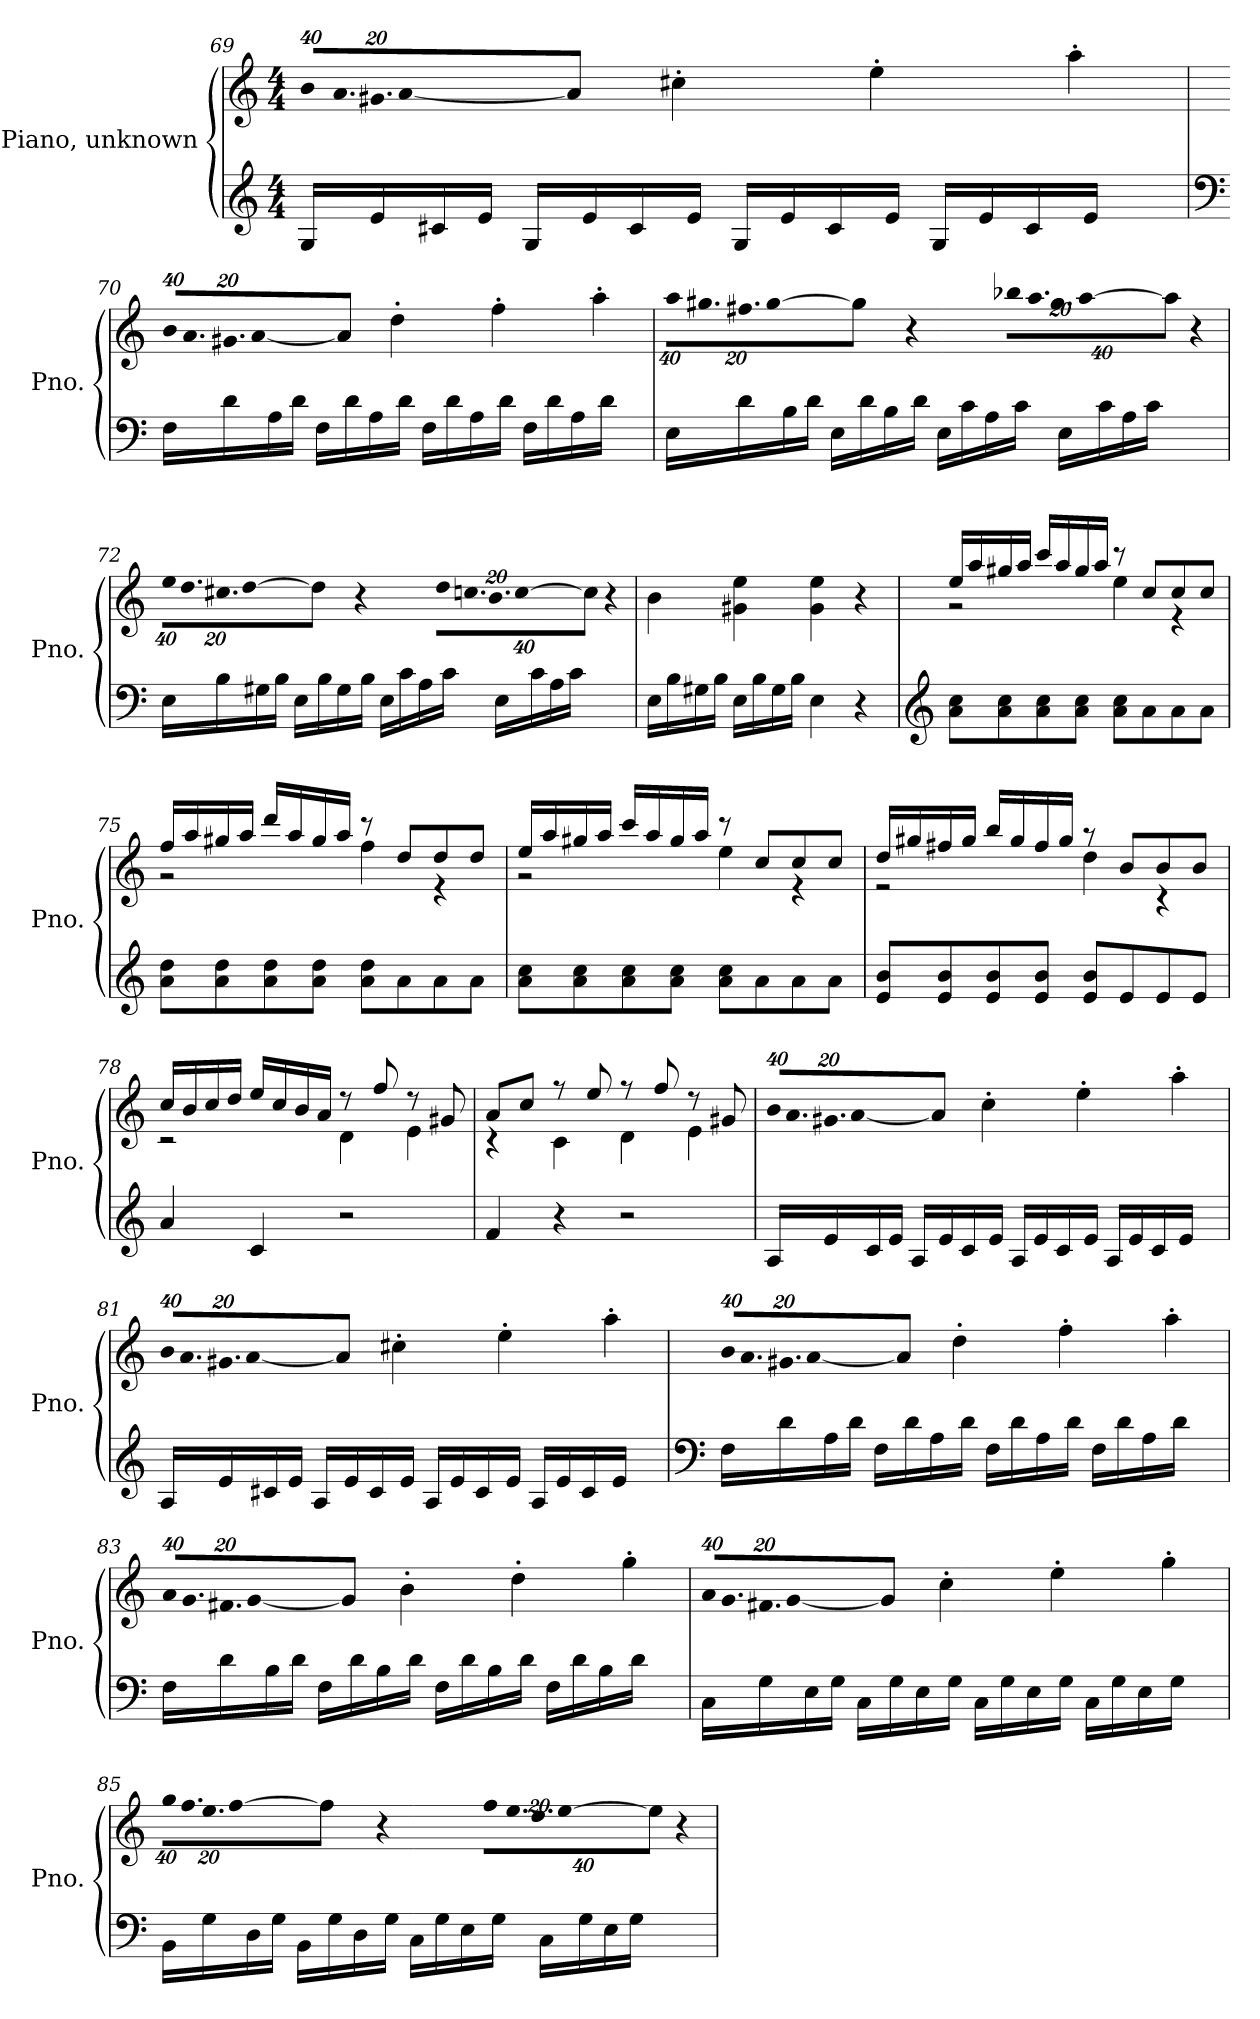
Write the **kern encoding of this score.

**kern	**kern
*part1	*part1
*staff2	*staff1
*I"Piano, unknown	*
*I'Pno.	*
*clefG2	*clefG2
*k[]	*k[]
*M4/4	*M4/4
*	*Xbrackettup
=69	=69
!	!LO:N:vis=32
16G/LL	640%23b/LLL
!	!LO:N:vis=64.
.	640%17a/L
!	!LO:N:vis=64.
16e/	640%17g#X/J
!	!LO:N:vis=32
.	[640%23a/JJ
16c#X/	8a/J]
16e/JJ	.
16G/LL	4cc#X'\
16e/	.
16c#/	.
16e/JJ	.
16G/LL	4ee'\
16e/	.
16c#/	.
16e/JJ	.
16G/LL	4aa'\
16e/	.
16c#/	.
16e/JJ	.
!!LO:PB:g=z
=70	=70
*clefF4	*
!	!LO:N:vis=32
16F\LL	640%23b/LLL
!	!LO:N:vis=64.
.	640%17a/L
!	!LO:N:vis=64.
16d\	640%17g#X/J
!	!LO:N:vis=32
.	[640%23a/JJ
16A\	8a/J]
16d\JJ	.
16F\LL	4dd'\
16d\	.
16A\	.
16d\JJ	.
16F\LL	4ff'\
16d\	.
16A\	.
16d\JJ	.
16F\LL	4aa'\
16d\	.
16A\	.
16d\JJ	.
=71	=71
!	!LO:N:vis=32
16E\LL	640%23aa\LLL
!	!LO:N:vis=64.
.	640%17gg#X\L
!	!LO:N:vis=64.
16d\	640%17ff#X\J
!	!LO:N:vis=32
.	[640%23gg#\JJ
16B\	8gg#\J]
16d\JJ	.
16E\LL	4r
16d\	.
16B\	.
16d\JJ	.
!	!LO:N:vis=32
16E\LL	640%23bb-X\LLL
!	!LO:N:vis=64.
.	640%17aa\L
!	!LO:N:vis=64.
16c\	640%17gg#\J
!	!LO:N:vis=32
.	[640%23aa\JJ
16A\	8aa\J]
16c\JJ	.
16E\LL	4r
16c\	.
16A\	.
16c\JJ	.
!!LO:LB:g=z
=72	=72
!	!LO:N:vis=32
16E\LL	640%23ee\LLL
!	!LO:N:vis=64.
.	640%17dd\L
!	!LO:N:vis=64.
16B\	640%17cc#X\J
!	!LO:N:vis=32
.	[640%23dd\JJ
16G#X\	8dd\J]
16B\JJ	.
16E\LL	4r
16B\	.
16G#\	.
16B\JJ	.
!	!LO:N:vis=32
16E\LL	640%23dd\LLL
!	!LO:N:vis=64.
.	640%17ccn\L
!	!LO:N:vis=64.
16c\	640%17b\J
!	!LO:N:vis=32
.	[640%23cc\JJ
16A\	8cc\J]
16c\JJ	.
16E\LL	4r
16c\	.
16A\	.
16c\JJ	.
=73	=73
16E\LL	4b\
16B\	.
16G#X\	.
16B\JJ	.
16E\LL	4g#X\ 4ee\
16B\	.
16G#\	.
16B\JJ	.
4E\	4g#\ 4ee\
4r	4r
!!LO:LB:g=z
=74	=74
*clefG2	*
*	*^
8a\ 8cc\L	16ee/LL	2r
.	16aa/	.
8a\ 8cc\	16gg#X/	.
.	16aa/JJ	.
8a\ 8cc\	16ccc/LL	.
.	16aa/	.
8a\ 8cc\J	16gg#/	.
.	16aa/JJ	.
8a\ 8cc\L	8r	4ee\
8a\	8cc/L	.
8a\	8cc/	4r
8a\J	8cc/J	.
=75	=75	=75
8a\ 8dd\L	16ff/LL	2r
.	16aa/	.
8a\ 8dd\	16gg#X/	.
.	16aa/JJ	.
8a\ 8dd\	16ddd/LL	.
.	16aa/	.
8a\ 8dd\J	16gg#/	.
.	16aa/JJ	.
8a\ 8dd\L	8r	4ff\
8a\	8dd/L	.
8a\	8dd/	4r
8a\J	8dd/J	.
=76	=76	=76
8a\ 8cc\L	16ee/LL	2r
.	16aa/	.
8a\ 8cc\	16gg#X/	.
.	16aa/JJ	.
8a\ 8cc\	16ccc/LL	.
.	16aa/	.
8a\ 8cc\J	16gg#/	.
.	16aa/JJ	.
8a\ 8cc\L	8r	4ee\
8a\	8cc/L	.
8a\	8cc/	4r
8a\J	8cc/J	.
!!LO:LB:g=z	!!
=77	=77	=77
8e/ 8b/L	16dd/LL	2r
.	16gg#X/	.
8e/ 8b/	16ff#X/	.
.	16gg#/JJ	.
8e/ 8b/	16bb/LL	.
.	16gg#/	.
8e/ 8b/J	16ff#/	.
.	16gg#/JJ	.
8e/ 8b/L	8r	4dd\
8e/	8b/L	.
8e/	8b/	4r
8e/J	8b/J	.
=78	=78	=78
4a/	16cc/LL	2r
.	16b/	.
.	16cc/	.
.	16dd/JJ	.
4c/	16ee/LL	.
.	16cc/	.
.	16b/	.
.	16a/JJ	.
2r	8r	4d\
.	8ff/	.
.	8r	4e\
.	8g#X/	.
=79	=79	=79
4f/	8a/L	4r
.	8cc/J	.
4r	8r	4c\
.	8ee/	.
2r	8r	4d\
.	8ff/	.
.	8r	4e\
.	8g#X/	.
*	*v	*v
!!LO:LB:g=z
=80	=80
!	!LO:N:vis=32
16A/LL	640%23b/LLL
!	!LO:N:vis=64.
.	640%17a/L
!	!LO:N:vis=64.
16e/	640%17g#X/J
!	!LO:N:vis=32
.	[640%23a/JJ
16c/	8a/J]
16e/JJ	.
16A/LL	4cc'\
16e/	.
16c/	.
16e/JJ	.
16A/LL	4ee'\
16e/	.
16c/	.
16e/JJ	.
16A/LL	4aa'\
16e/	.
16c/	.
16e/JJ	.
=81	=81
!	!LO:N:vis=32
16A/LL	640%23b/LLL
!	!LO:N:vis=64.
.	640%17a/L
!	!LO:N:vis=64.
16e/	640%17g#X/J
!	!LO:N:vis=32
.	[640%23a/JJ
16c#X/	8a/J]
16e/JJ	.
16A/LL	4cc#X'\
16e/	.
16c#/	.
16e/JJ	.
16A/LL	4ee'\
16e/	.
16c#/	.
16e/JJ	.
16A/LL	4aa'\
16e/	.
16c#/	.
16e/JJ	.
!!LO:LB:g=z
=82	=82
*clefF4	*
!	!LO:N:vis=32
16F\LL	640%23b/LLL
!	!LO:N:vis=64.
.	640%17a/L
!	!LO:N:vis=64.
16d\	640%17g#X/J
!	!LO:N:vis=32
.	[640%23a/JJ
16A\	8a/J]
16d\JJ	.
16F\LL	4dd'\
16d\	.
16A\	.
16d\JJ	.
16F\LL	4ff'\
16d\	.
16A\	.
16d\JJ	.
16F\LL	4aa'\
16d\	.
16A\	.
16d\JJ	.
=83	=83
!	!LO:N:vis=32
16F\LL	640%23a/LLL
!	!LO:N:vis=64.
.	640%17g/L
!	!LO:N:vis=64.
16d\	640%17f#X/J
!	!LO:N:vis=32
.	[640%23g/JJ
16B\	8g/J]
16d\JJ	.
16F\LL	4b'\
16d\	.
16B\	.
16d\JJ	.
16F\LL	4dd'\
16d\	.
16B\	.
16d\JJ	.
16F\LL	4gg'\
16d\	.
16B\	.
16d\JJ	.
!!LO:PB:g=z
=84	=84
!	!LO:N:vis=32
16C\LL	640%23a/LLL
!	!LO:N:vis=64.
.	640%17g/L
!	!LO:N:vis=64.
16G\	640%17f#X/J
!	!LO:N:vis=32
.	[640%23g/JJ
16E\	8g/J]
16G\JJ	.
16C\LL	4cc'\
16G\	.
16E\	.
16G\JJ	.
16C\LL	4ee'\
16G\	.
16E\	.
16G\JJ	.
16C\LL	4gg'\
16G\	.
16E\	.
16G\JJ	.
=85	=85
!	!LO:N:vis=32
16BB\LL	640%23gg\LLL
!	!LO:N:vis=64.
.	640%17ff\L
!	!LO:N:vis=64.
16G\	640%17ee\J
!	!LO:N:vis=32
.	[640%23ff\JJ
16D\	8ff\J]
16G\JJ	.
16BB\LL	4r
16G\	.
16D\	.
16G\JJ	.
!	!LO:N:vis=32
16C\LL	640%23ff\LLL
!	!LO:N:vis=64.
.	640%17ee\L
!	!LO:N:vis=64.
16G\	640%17dd\J
!	!LO:N:vis=32
.	[640%23ee\JJ
16E\	8ee\J]
16G\JJ	.
16C\LL	4r
16G\	.
16E\	.
16G\JJ	.
=	=
*-	*-
